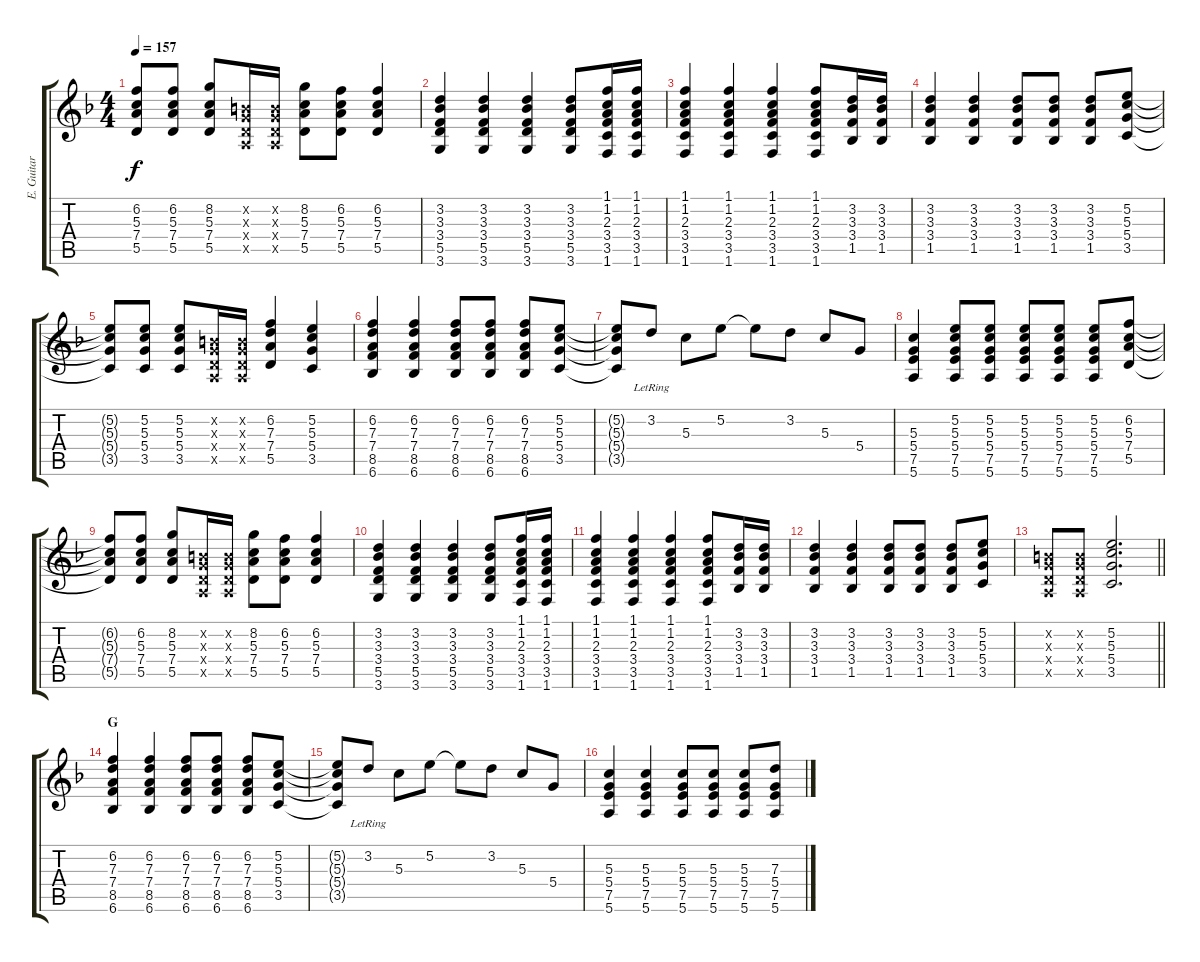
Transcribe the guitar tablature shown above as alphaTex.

\track ("E. Guitar II" "E. Guitar ") {instrument overdrivenguitar}
\staff {score tabs}
\tuning (E4 B3 G3 D3 A2 E2) {hide}
\ts (4 4)
\tempo 157
\clef g2
\ks f
(6.2{t} 5.3{t} 7.4{t} 5.5{t}).8{dy f} (6.2 5.3 7.4 5.5).8 (8.2 5.3 7.4 5.5).8 (0.2{x} 0.3{x} 0.4{x} 0.5{x}).16 (0.2{x} 0.3{x} 0.4{x} 0.5{x}).16 (8.2 5.3 7.4 5.5).8 (6.2 5.3 7.4 5.5).8 (6.2 5.3 7.4 5.5).4 |
(3.2 3.3 3.4 5.5 3.6).4 (3.2 3.3 3.4 5.5 3.6).4 (3.2 3.3 3.4 5.5 3.6).4 (3.2 3.3 3.4 5.5 3.6).8 (1.1 1.2 2.3 3.4 3.5 1.6).16 (1.1 1.2 2.3 3.4 3.5 1.6).16 |
(1.1 1.2 2.3 3.4 3.5 1.6).4 (1.1 1.2 2.3 3.4 3.5 1.6).4 (1.1 1.2 2.3 3.4 3.5 1.6).4 (1.1 1.2 2.3 3.4 3.5 1.6).8 (3.2 3.3 3.4 1.5).16 (3.2 3.3 3.4 1.5).16 |
(3.2 3.3 3.4 1.5).4 (3.2 3.3 3.4 1.5).4 (3.2 3.3 3.4 1.5).8 (3.2 3.3 3.4 1.5).8 (3.2 3.3 3.4 1.5).8 (5.2 5.3 5.4 3.5).8 |
(5.2{t} 5.3{t} 5.4{t} 3.5{t}).8 (5.2 5.3 5.4 3.5).8 (5.2 5.3 5.4 3.5).8 (0.2{x} 0.3{x} 0.4{x} 0.5{x}).16 (0.2{x} 0.3{x} 0.4{x} 0.5{x}).16 (6.2 7.3 7.4 5.5).4 (5.2 5.3 5.4 3.5).4 |
(6.2 7.3 7.4 8.5 6.6).4 (6.2 7.3 7.4 8.5 6.6).4 (6.2 7.3 7.4 8.5 6.6).8 (6.2 7.3 7.4 8.5 6.6).8 (6.2 7.3 7.4 8.5 6.6).8 (5.2 5.3 5.4 3.5).8 |
(5.2{t} 5.3{t} 5.4{t} 3.5{t}).8 3.2{lr}.8 5.3.8 5.2.8 5.2{t}.8 3.2.8 5.3.8 5.4.8 |
(5.3 5.4 7.5 5.6).4 (5.2 5.3 5.4 7.5 5.6).8 (5.2 5.3 5.4 7.5 5.6).8 (5.2 5.3 5.4 7.5 5.6).8 (5.2 5.3 5.4 7.5 5.6).8 (5.2 5.3 5.4 7.5 5.6).8 (6.2 5.3 7.4 5.5).8 |
(6.2{t} 5.3{t} 7.4{t} 5.5{t}).8 (6.2 5.3 7.4 5.5).8 (8.2 5.3 7.4 5.5).8 (0.2{x} 0.3{x} 0.4{x} 0.5{x}).16 (0.2{x} 0.3{x} 0.4{x} 0.5{x}).16 (8.2 5.3 7.4 5.5).8 (6.2 5.3 7.4 5.5).8 (6.2 5.3 7.4 5.5).4 |
(3.2 3.3 3.4 5.5 3.6).4 (3.2 3.3 3.4 5.5 3.6).4 (3.2 3.3 3.4 5.5 3.6).4 (3.2 3.3 3.4 5.5 3.6).8 (1.1 1.2 2.3 3.4 3.5 1.6).16 (1.1 1.2 2.3 3.4 3.5 1.6).16 |
(1.1 1.2 2.3 3.4 3.5 1.6).4 (1.1 1.2 2.3 3.4 3.5 1.6).4 (1.1 1.2 2.3 3.4 3.5 1.6).4 (1.1 1.2 2.3 3.4 3.5 1.6).8 (3.2 3.3 3.4 1.5).16 (3.2 3.3 3.4 1.5).16 |
(3.2 3.3 3.4 1.5).4 (3.2 3.3 3.4 1.5).4 (3.2 3.3 3.4 1.5).8 (3.2 3.3 3.4 1.5).8 (3.2 3.3 3.4 1.5).8 (5.2 5.3 5.4 3.5).8 |
\barLineRight lightlight
(0.2{x} 0.3{x} 0.4{x} 0.5{x}).8 (0.2{x} 0.3{x} 0.4{x} 0.5{x}).8 (5.2 5.3 5.4 3.5).2{d} |
\section ("" "G")
(6.2 7.3 7.4 8.5 6.6).4 (6.2 7.3 7.4 8.5 6.6).4 (6.2 7.3 7.4 8.5 6.6).8 (6.2 7.3 7.4 8.5 6.6).8 (6.2 7.3 7.4 8.5 6.6).8 (5.2 5.3 5.4 3.5).8 |
(5.2{t} 5.3{t} 5.4{t} 3.5{t}).8 3.2{lr}.8 5.3.8 5.2.8 5.2{t}.8 3.2.8 5.3.8 5.4.8 |
(5.3 5.4 7.5 5.6).4 (5.3 5.4 7.5 5.6).4 (5.3 5.4 7.5 5.6).8 (5.3 5.4 7.5 5.6).8 (5.3 5.4 7.5 5.6).8 (7.3 5.4 7.5 5.6).8
